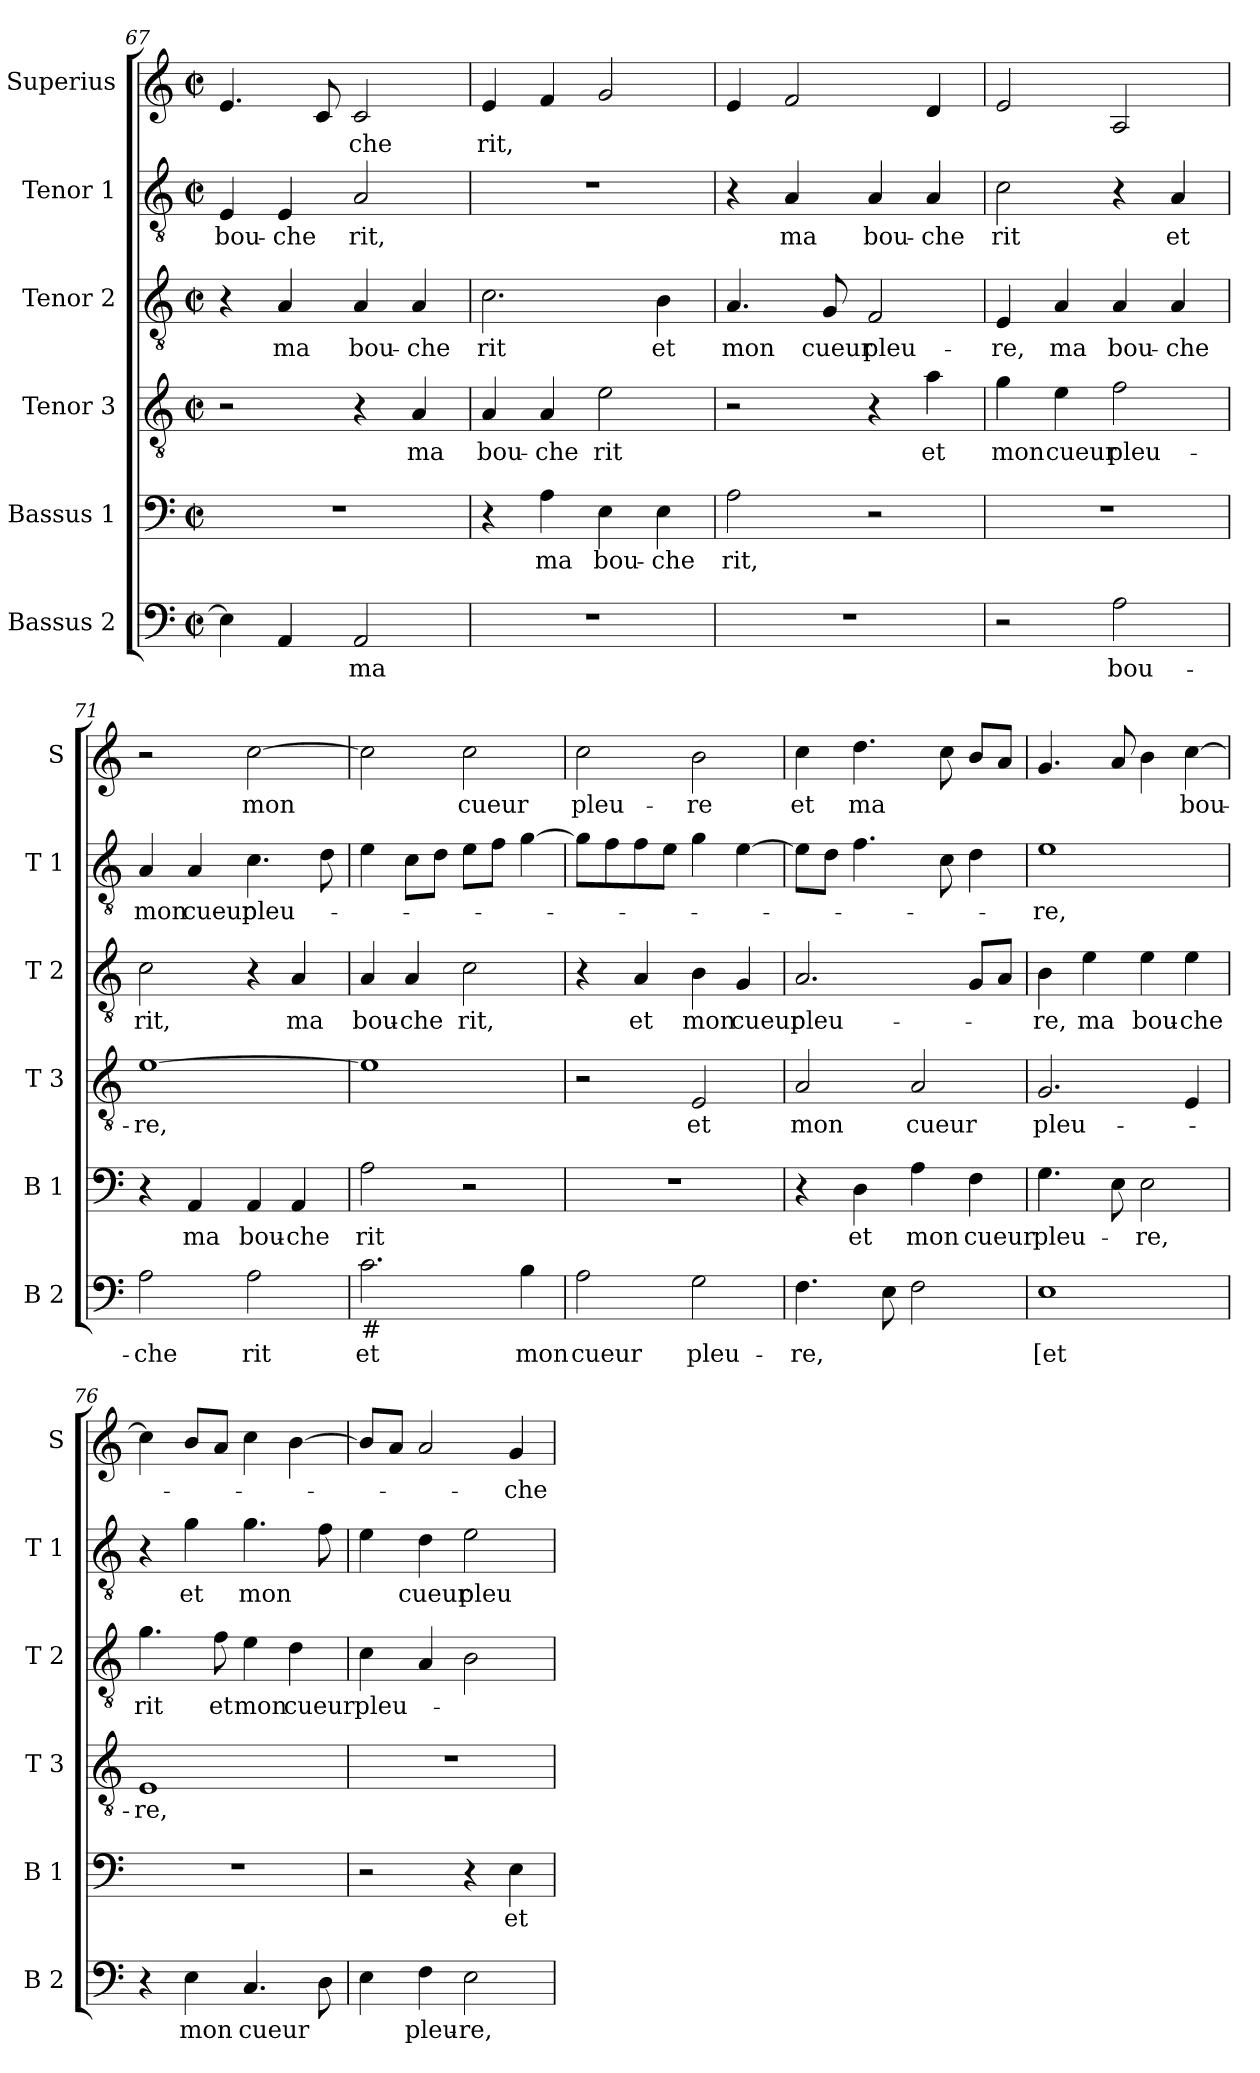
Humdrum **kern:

**kern	**text	**kern	**text	**kern	**text	**kern	**text	**kern	**text	**kern	**text
*part6	*part6	*part5	*part5	*part4	*part4	*part3	*part3	*part2	*part2	*part1	*part1
*staff6	*staff6	*staff5	*staff5	*staff4	*staff4	*staff3	*staff3	*staff2	*staff2	*staff1	*staff1
*I"Bassus 2	*	*I"Bassus 1	*	*I"Tenor 3	*	*I"Tenor 2	*	*I"Tenor 1	*	*I"Superius	*
*I'B 2	*	*I'B 1	*	*I'T 3	*	*I'T 2	*	*I'T 1	*	*I'S	*
*clefF4	*	*clefF4	*	*clefGv2	*	*clefGv2	*	*clefGv2	*	*clefG2	*
*k[]	*	*k[]	*	*k[]	*	*k[]	*	*k[]	*	*k[]	*
*C:	*	*C:	*	*C:	*	*C:	*	*C:	*	*C:	*
*M2/2	*	*M2/2	*	*M2/2	*	*M2/2	*	*M2/2	*	*M2/2	*
*met(c|)	*	*met(c|)	*	*met(c|)	*	*met(c|)	*	*met(c|)	*	*met(c|)	*
=67	=67	=67	=67	=67	=67	=67	=67	=67	=67	=67	=67
4E\]	.	1r	.	2r	.	4r	.	4E/	bou-	4.e/	.
4AA/	.	.	.	.	.	4A/	ma	4E/	-che	.	.
.	.	.	.	.	.	.	.	.	.	8c/	.
2AA/	ma	.	.	4r	.	4A/	bou-	2A/	rit,	2c/	-che
.	.	.	.	4A/	ma	4A/	-che	.	.	.	.
=68	=68	=68	=68	=68	=68	=68	=68	=68	=68	=68	=68
1r	.	4r	.	4A/	bou-	2.c\	rit	1r	.	4e/	rit,
.	.	4A\	ma	4A/	-che	.	.	.	.	4f/	.
.	.	4E\	bou-	2e\	rit	.	.	.	.	2g/	.
.	.	4E\	-che	.	.	4B\	et	.	.	.	.
=69	=69	=69	=69	=69	=69	=69	=69	=69	=69	=69	=69
1r	.	2A\	rit,	2r	.	4.A/	mon	4r	.	4e/	.
.	.	.	.	.	.	.	.	4A/	ma	2f/	.
.	.	.	.	.	.	8G/	cueur	.	.	.	.
.	.	2r	.	4r	.	2F/	pleu-	4A/	bou-	.	.
.	.	.	.	4a\	et	.	.	4A/	-che	4d/	.
=70	=70	=70	=70	=70	=70	=70	=70	=70	=70	=70	=70
2r	.	1r	.	4g\	mon	4E/	-re,	2c\	rit	2e/	.
.	.	.	.	4e\	cueur	4A/	ma	.	.	.	.
2A\	bou-	.	.	2f\	pleu-	4A/	bou-	4r	.	2A/	.
.	.	.	.	.	.	4A/	-che	4A/	et	.	.
!!LO:PB:g=z
=71	=71	=71	=71	=71	=71	=71	=71	=71	=71	=71	=71
2A\	-che	4r	.	[1e	-re,	2c\	rit,	4A/	mon	2r	.
.	.	4AA/	ma	.	.	.	.	4A/	cueur	.	.
2A\	rit	4AA/	bou-	.	.	4r	.	4.c\	pleu-	[2cc\	mon
.	.	4AA/	-che	.	.	4A/	ma	.	.	.	.
.	.	.	.	.	.	.	.	8d\	.	.	.
=72	=72	=72	=72	=72	=72	=72	=72	=72	=72	=72	=72
!LO:TX:b:t=#	!	!	!	!	!	!	!	!	!	!	!
2.c\	et	2A\	rit	1e]	.	4A/	bou-	4e\	.	2cc\]	.
.	.	.	.	.	.	4A/	-che	8c\L	.	.	.
.	.	.	.	.	.	.	.	8d\J	.	.	.
.	.	2r	.	.	.	2c\	rit,	8e\L	.	2cc\	cueur
.	.	.	.	.	.	.	.	8f\J	.	.	.
4B\	mon	.	.	.	.	.	.	[4g\	.	.	.
=73	=73	=73	=73	=73	=73	=73	=73	=73	=73	=73	=73
2A\	cueur	1r	.	2r	.	4r	.	8g\L]	.	2cc\	pleu-
.	.	.	.	.	.	.	.	8f\	.	.	.
.	.	.	.	.	.	4A/	et	8f\	.	.	.
.	.	.	.	.	.	.	.	8e\J	.	.	.
2G\	pleu-	.	.	2E/	et	4B\	mon	4g\	.	2b\	-re
.	.	.	.	.	.	4G/	cueur	[4e\	.	.	.
=74	=74	=74	=74	=74	=74	=74	=74	=74	=74	=74	=74
4.F\	-re,	4r	.	2A/	mon	2.A/	pleu-	8e\L]	.	4cc\	et
.	.	.	.	.	.	.	.	8d\J	.	.	.
.	.	4D\	et	.	.	.	.	4.f\	.	4.dd\	ma
8E\	.	.	.	.	.	.	.	.	.	.	.
2F\	.	4A\	mon	2A/	cueur	.	.	.	.	.	.
.	.	.	.	.	.	.	.	8c\	.	8cc\	.
.	.	4F\	cueur	.	.	8G/L	.	4d\	.	8b/L	.
.	.	.	.	.	.	8A/J	.	.	.	8a/J	.
=75	=75	=75	=75	=75	=75	=75	=75	=75	=75	=75	=75
1E	[et	4.G\	pleu-	2.G/	pleu-	4B\	-re,	1e	-re,	4.g/	.
.	.	.	.	.	.	4e\	ma	.	.	.	.
.	.	8E\	.	.	.	.	.	.	.	8a/	.
.	.	2E\	-re,	.	.	4e\	bou-	.	.	4b\	.
.	.	.	.	4E/	.	4e\	-che	.	.	[4cc\	bou-
=76	=76	=76	=76	=76	=76	=76	=76	=76	=76	=76	=76
4r	.	1r	.	1E	-re,	4.g\	rit	4r	.	4cc\]	.
4E\	mon	.	.	.	.	.	.	4g\	et	8b/L	.
.	.	.	.	.	.	8f\	et	.	.	8a/J	.
4.C/	cueur	.	.	.	.	4e\	mon	4.g\	mon	4cc\	.
.	.	.	.	.	.	4d\	cueur	.	.	[4b\	.
8D\	.	.	.	.	.	.	.	8f\	.	.	.
!!LO:LB:g=z
=77	=77	=77	=77	=77	=77	=77	=77	=77	=77	=77	=77
4E\	.	2r	.	1r	.	4c\	pleu-	4e\	.	8b/L]	.
.	.	.	.	.	.	.	.	.	.	8a/J	.
4F\	pleu-	.	.	.	.	4A/	.	4d\	cueur	2a/	.
2E\	-re,	4r	.	.	.	2B\	.	2e\	pleu-	.	.
.	.	4E\	et	.	.	.	.	.	.	4g/	-che
=	=	=	=	=	=	=	=	=	=	=	=
*-	*-	*-	*-	*-	*-	*-	*-	*-	*-	*-	*-
